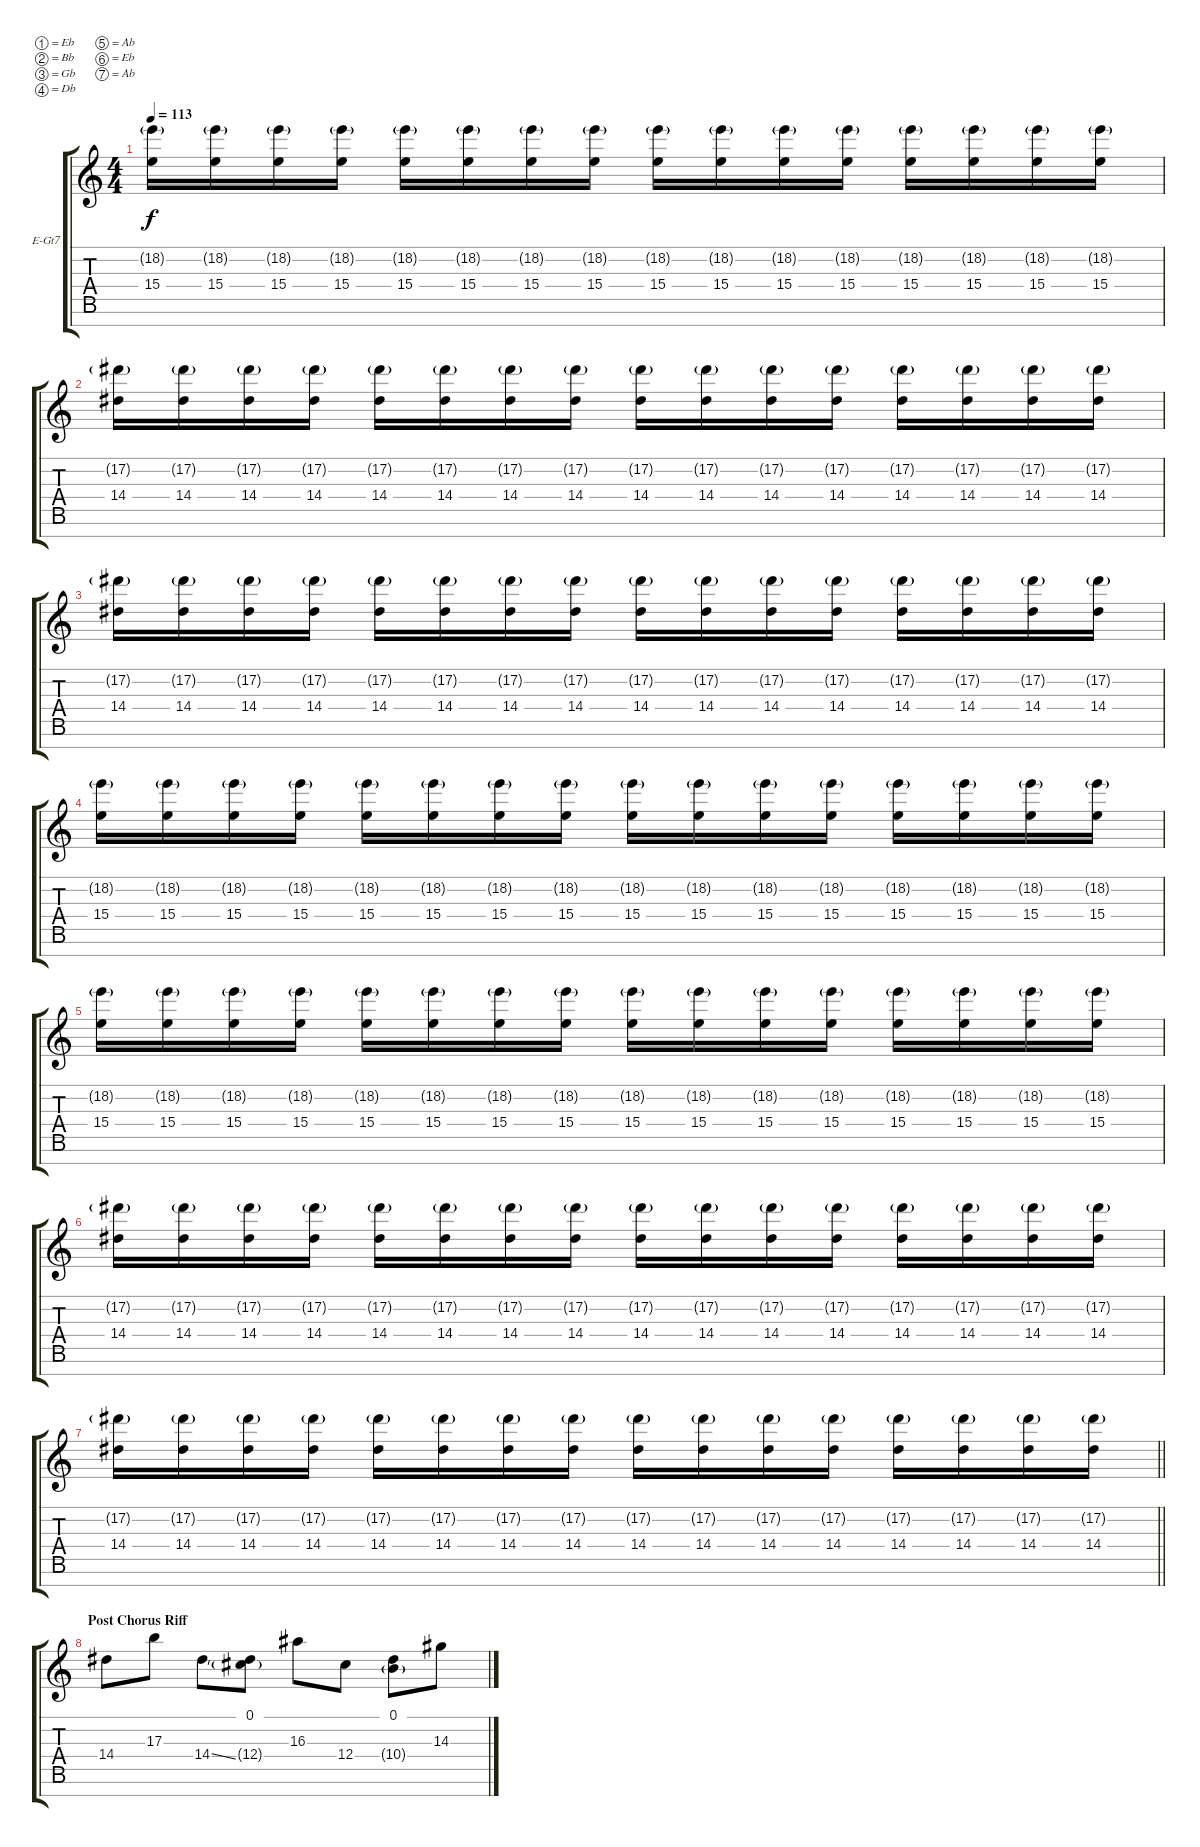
\bracketExtendMode groupsimilarinstruments
\firstSystemTrackNameOrientation horizontal
\otherSystemsTrackNameOrientation horizontal
\track ("Background" "E-Gt7") {instrument electricguitarjazz}
\staff {score tabs}
\tuning (Eb4 Bb3 Gb3 Db3 Ab2 Eb2 Ab1)
\ts (4 4)
\tempo 113
\clef g2
\ks c
(18.2{g} 15.4).16{dy f} (18.2{g} 15.4).16 (18.2{g} 15.4).16 (18.2{g} 15.4).16 (18.2{g} 15.4).16 (18.2{g} 15.4).16 (18.2{g} 15.4).16 (18.2{g} 15.4).16 (18.2{g} 15.4).16 (18.2{g} 15.4).16 (18.2{g} 15.4).16 (18.2{g} 15.4).16 (18.2{g} 15.4).16 (18.2{g} 15.4).16 (18.2{g} 15.4).16 (18.2{g} 15.4).16 |
(17.2{g} 14.4).16 (17.2{g} 14.4).16 (17.2{g} 14.4).16 (17.2{g} 14.4).16 (17.2{g} 14.4).16 (17.2{g} 14.4).16 (17.2{g} 14.4).16 (17.2{g} 14.4).16 (17.2{g} 14.4).16 (17.2{g} 14.4).16 (17.2{g} 14.4).16 (17.2{g} 14.4).16 (17.2{g} 14.4).16 (17.2{g} 14.4).16 (17.2{g} 14.4).16 (17.2{g} 14.4).16 |
(17.2{g} 14.4).16 (17.2{g} 14.4).16 (17.2{g} 14.4).16 (17.2{g} 14.4).16 (17.2{g} 14.4).16 (17.2{g} 14.4).16 (17.2{g} 14.4).16 (17.2{g} 14.4).16 (17.2{g} 14.4).16 (17.2{g} 14.4).16 (17.2{g} 14.4).16 (17.2{g} 14.4).16 (17.2{g} 14.4).16 (17.2{g} 14.4).16 (17.2{g} 14.4).16 (17.2{g} 14.4).16 |
(18.2{g} 15.4).16 (18.2{g} 15.4).16 (18.2{g} 15.4).16 (18.2{g} 15.4).16 (18.2{g} 15.4).16 (18.2{g} 15.4).16 (18.2{g} 15.4).16 (18.2{g} 15.4).16 (18.2{g} 15.4).16 (18.2{g} 15.4).16 (18.2{g} 15.4).16 (18.2{g} 15.4).16 (18.2{g} 15.4).16 (18.2{g} 15.4).16 (18.2{g} 15.4).16 (18.2{g} 15.4).16 |
(18.2{g} 15.4).16 (18.2{g} 15.4).16 (18.2{g} 15.4).16 (18.2{g} 15.4).16 (18.2{g} 15.4).16 (18.2{g} 15.4).16 (18.2{g} 15.4).16 (18.2{g} 15.4).16 (18.2{g} 15.4).16 (18.2{g} 15.4).16 (18.2{g} 15.4).16 (18.2{g} 15.4).16 (18.2{g} 15.4).16 (18.2{g} 15.4).16 (18.2{g} 15.4).16 (18.2{g} 15.4).16 |
(17.2{g} 14.4).16 (17.2{g} 14.4).16 (17.2{g} 14.4).16 (17.2{g} 14.4).16 (17.2{g} 14.4).16 (17.2{g} 14.4).16 (17.2{g} 14.4).16 (17.2{g} 14.4).16 (17.2{g} 14.4).16 (17.2{g} 14.4).16 (17.2{g} 14.4).16 (17.2{g} 14.4).16 (17.2{g} 14.4).16 (17.2{g} 14.4).16 (17.2{g} 14.4).16 (17.2{g} 14.4).16 |
\barLineRight lightlight
(17.2{g} 14.4).16 (17.2{g} 14.4).16 (17.2{g} 14.4).16 (17.2{g} 14.4).16 (17.2{g} 14.4).16 (17.2{g} 14.4).16 (17.2{g} 14.4).16 (17.2{g} 14.4).16 (17.2{g} 14.4).16 (17.2{g} 14.4).16 (17.2{g} 14.4).16 (17.2{g} 14.4).16 (17.2{g} 14.4).16 (17.2{g} 14.4).16 (17.2{g} 14.4).16 (17.2{g} 14.4).16 |
\section ("" "Post Chorus Riff")
14.4.8 17.3.8 14.4{ss}.8 (0.1 12.4{g}).8 16.3.8 12.4.8 (0.1 10.4{g}).8 14.3.8
